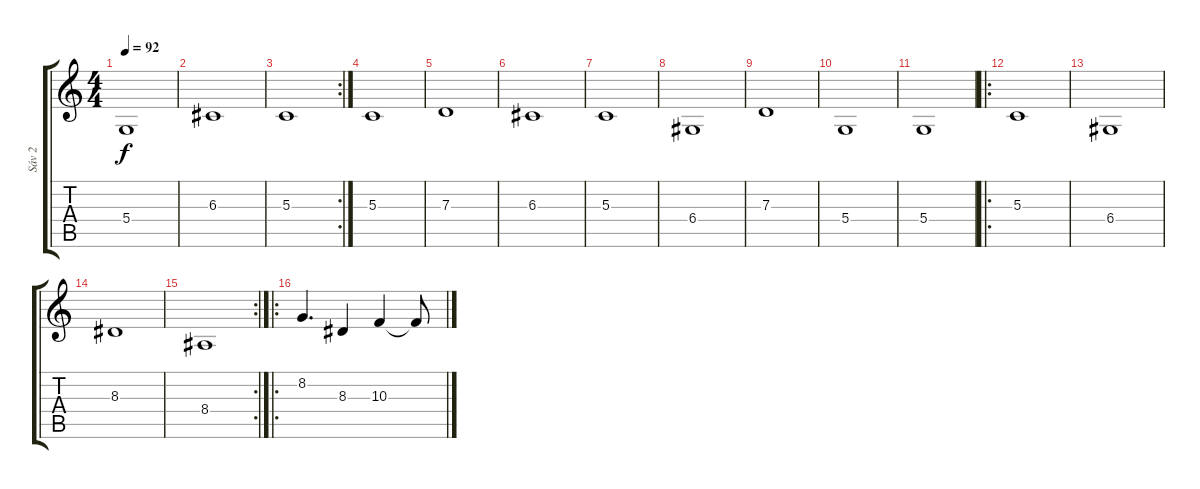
\track ("Sáv 2" "Sáv 2") {instrument cello}
\staff {score tabs}
\tuning (E4 B3 G3 D3 A2 E2) {hide}
\ts (4 4)
\tempo 92
\clef g2
\ks c
5.4.1{dy f} |
6.3.1 |
\rc 2
5.3.1 |
5.3.1 |
7.3.1 |
6.3.1 |
5.3.1 |
6.4.1 |
7.3.1 |
5.4.1 |
5.4.1 |
\ro
5.3.1{volume 7} |
6.4.1 |
8.3.1 |
\rc 2
8.4.1 |
\ro
8.2.4{d volume 9} 8.3.4 10.3.4 10.3{t}.8
